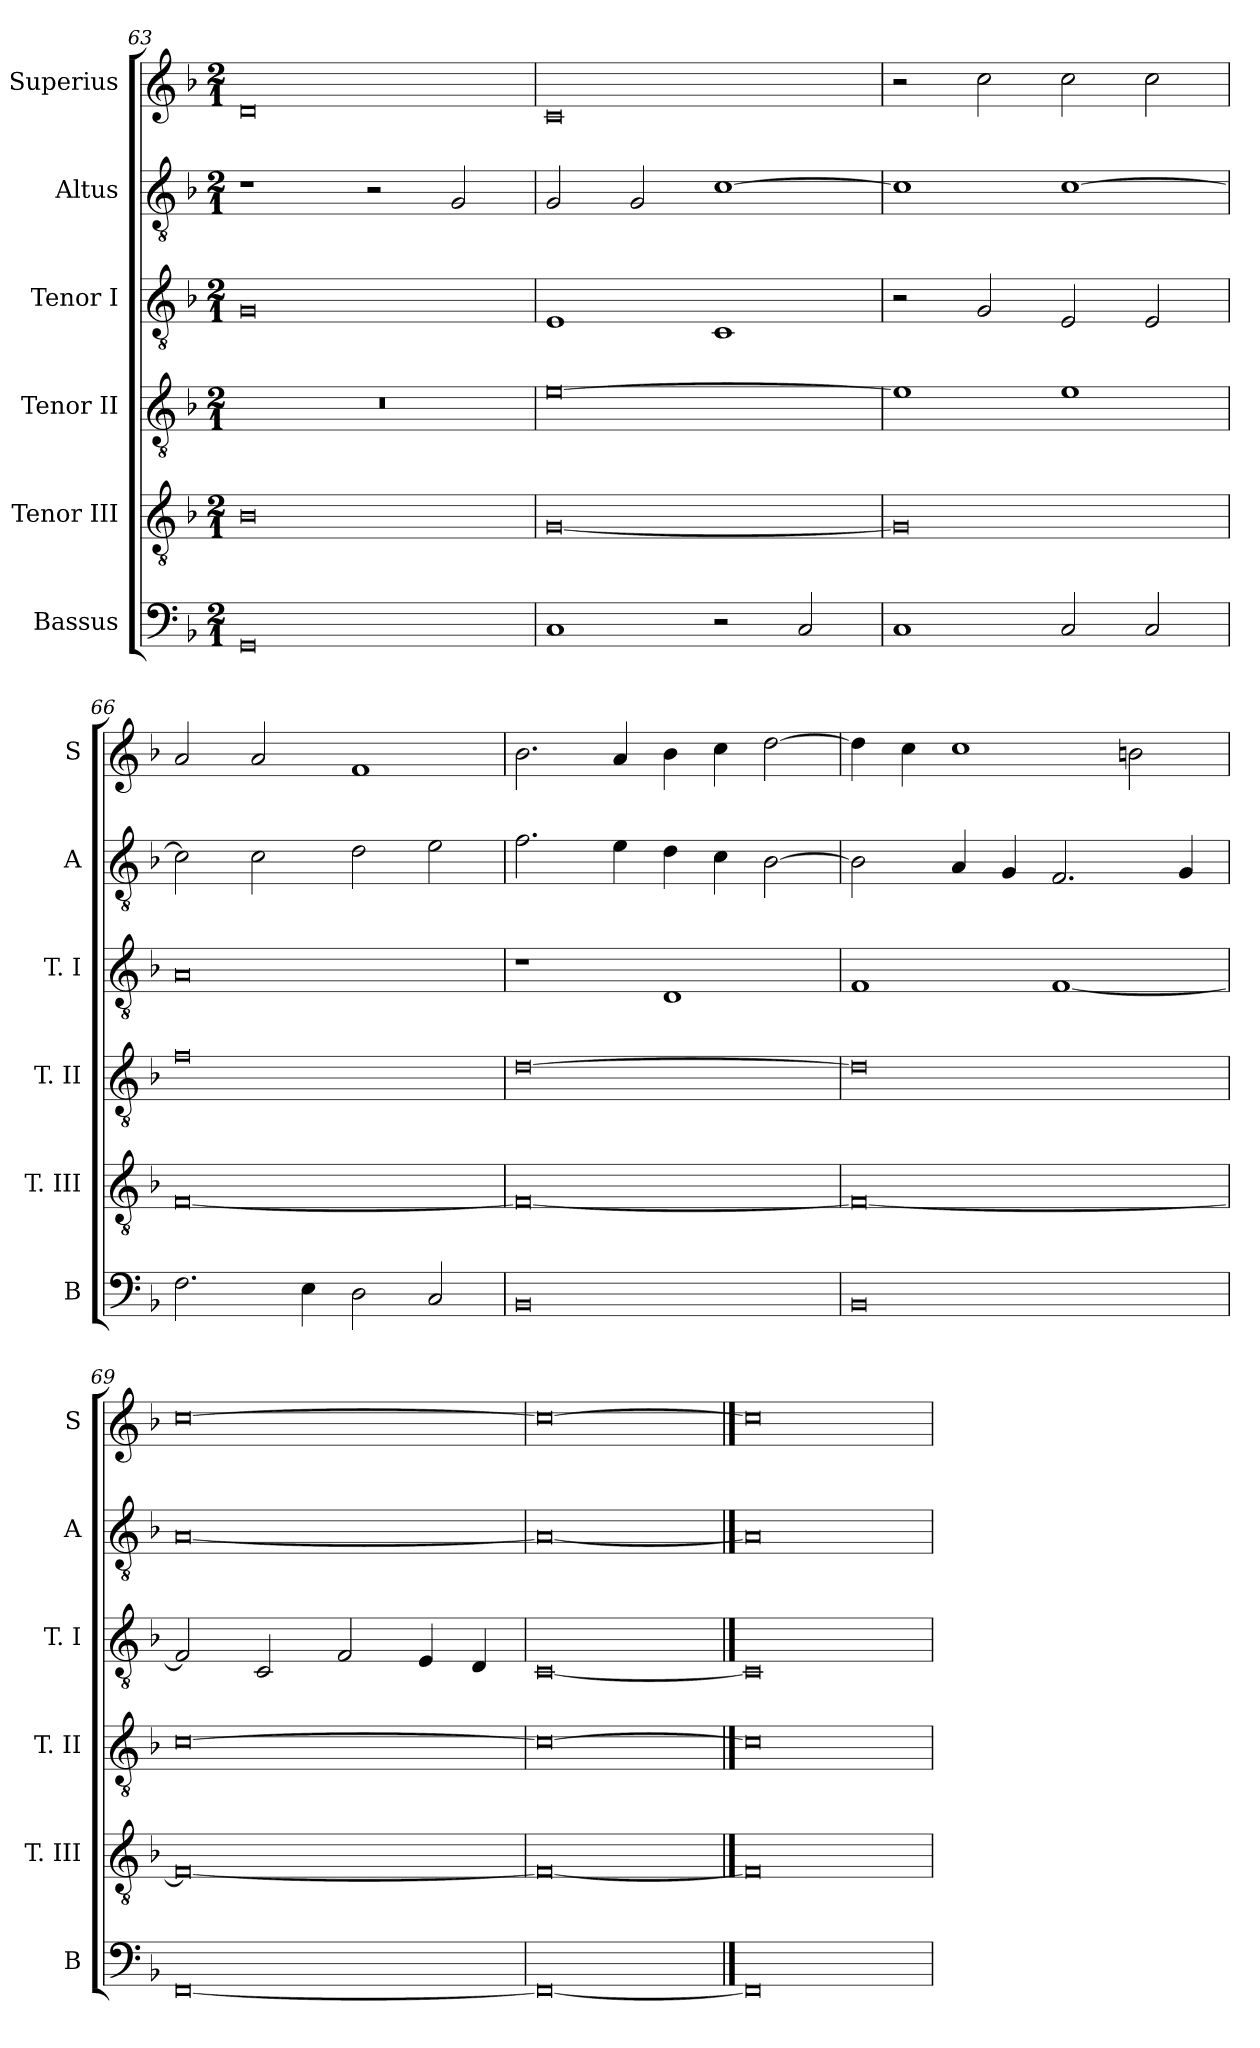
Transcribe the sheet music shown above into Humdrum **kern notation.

**kern	**kern	**kern	**kern	**kern	**kern
*part6	*part5	*part4	*part3	*part2	*part1
*staff6	*staff5	*staff4	*staff3	*staff2	*staff1
*I"Bassus	*I"Tenor III	*I"Tenor II	*I"Tenor I	*I"Altus	*I"Superius
*I'B	*I'T. III	*I'T. II	*I'T. I	*I'A	*I'S
*clefF4	*clefGv2	*clefGv2	*clefGv2	*clefGv2	*clefG2
*k[b-]	*k[b-]	*k[b-]	*k[b-]	*k[b-]	*k[b-]
*F:	*F:	*F:	*F:	*F:	*F:
*M2/1	*M2/1	*M2/1	*M2/1	*M2/1	*M2/1
=63	=63	=63	=63	=63	=63
0GG	0B-	0r	0G	1r	0d
.	.	.	.	2r	.
.	.	.	.	2G	.
=64	=64	=64	=64	=64	=64
1C	[0G	[0e	1E	2G	0c
.	.	.	.	2G	.
2r	.	.	1C	[1c	.
2C	.	.	.	.	.
=65	=65	=65	=65	=65	=65
1C	0G]	1e]	2r	1c]	2r
.	.	.	2G	.	2cc
2C	.	1e	2E	[1c	2cc
2C	.	.	2E	.	2cc
=66	=66	=66	=66	=66	=66
2.F	[0F	0f	0A	2c]	2a
.	.	.	.	2c	2a
4E	.	.	.	.	.
2D	.	.	.	2d	1f
2C	.	.	.	2e	.
=67	=67	=67	=67	=67	=67
0BB-	0F_	[0d	1r	2.f	2.b-
.	.	.	.	4e	4a
.	.	.	1D	4d	4b-
.	.	.	.	4c	4cc
.	.	.	.	[2B-	[2dd
=68	=68	=68	=68	=68	=68
0BB-	0F_	0d]	1F	2B-]	4dd]
.	.	.	.	.	4cc
.	.	.	.	4A	1cc
.	.	.	.	4G	.
.	.	.	[1F	2.F	.
.	.	.	.	.	2bn
.	.	.	.	4G	.
=69	=69	=69	=69	=69	=69
[0FF	0F_	[0c	2F]	[0A	[0cc
.	.	.	2C	.	.
.	.	.	2F	.	.
.	.	.	4E	.	.
.	.	.	4D	.	.
=70	=70	=70	=70	=70	=70
0FF_	0F_	0c_	[0C	0A_	0cc_
==71	==71	==71	==71	==71	==71
0FF]	0F]	0c]	0C]	0A]	0cc]
=	=	=	=	=	=
*-	*-	*-	*-	*-	*-
